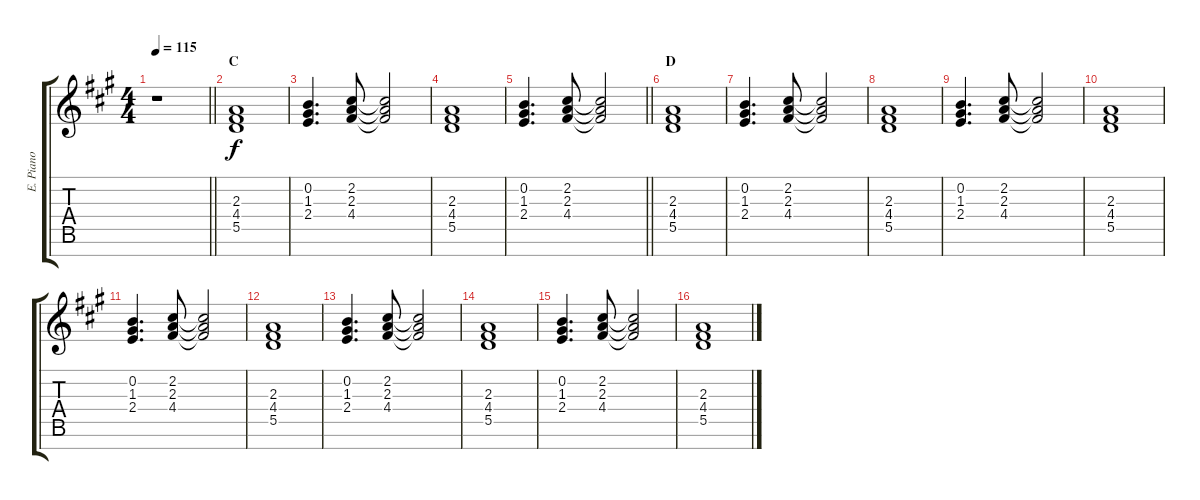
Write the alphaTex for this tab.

\track ("E. Piano" "E. Piano") {instrument electricpiano1}
\staff {score tabs}
\tuning (E5 B4 G4 D4 A3 E3 B2) {hide}
\ts (4 4)
\tempo 115
\clef g2
\barLineRight lightlight
\ks a
r.1{dy f} |
\section ("" "C")
(2.3 4.4 5.5).1 |
(0.2 1.3 2.4).4{d} (2.2 2.3 4.4).8 (2.2{t} 2.3{t} 4.4{t}).2 |
(2.3 4.4 5.5).1 |
\barLineRight lightlight
(0.2 1.3 2.4).4{d} (2.2 2.3 4.4).8 (2.2{t} 2.3{t} 4.4{t}).2 |
\section ("" "D")
(2.3 4.4 5.5).1 |
(0.2 1.3 2.4).4{d} (2.2 2.3 4.4).8 (2.2{t} 2.3{t} 4.4{t}).2 |
(2.3 4.4 5.5).1 |
(0.2 1.3 2.4).4{d} (2.2 2.3 4.4).8 (2.2{t} 2.3{t} 4.4{t}).2 |
(2.3 4.4 5.5).1 |
(0.2 1.3 2.4).4{d} (2.2 2.3 4.4).8 (2.2{t} 2.3{t} 4.4{t}).2 |
(2.3 4.4 5.5).1 |
(0.2 1.3 2.4).4{d} (2.2 2.3 4.4).8 (2.2{t} 2.3{t} 4.4{t}).2 |
(2.3 4.4 5.5).1 |
(0.2 1.3 2.4).4{d} (2.2 2.3 4.4).8 (2.2{t} 2.3{t} 4.4{t}).2 |
(2.3 4.4 5.5).1
